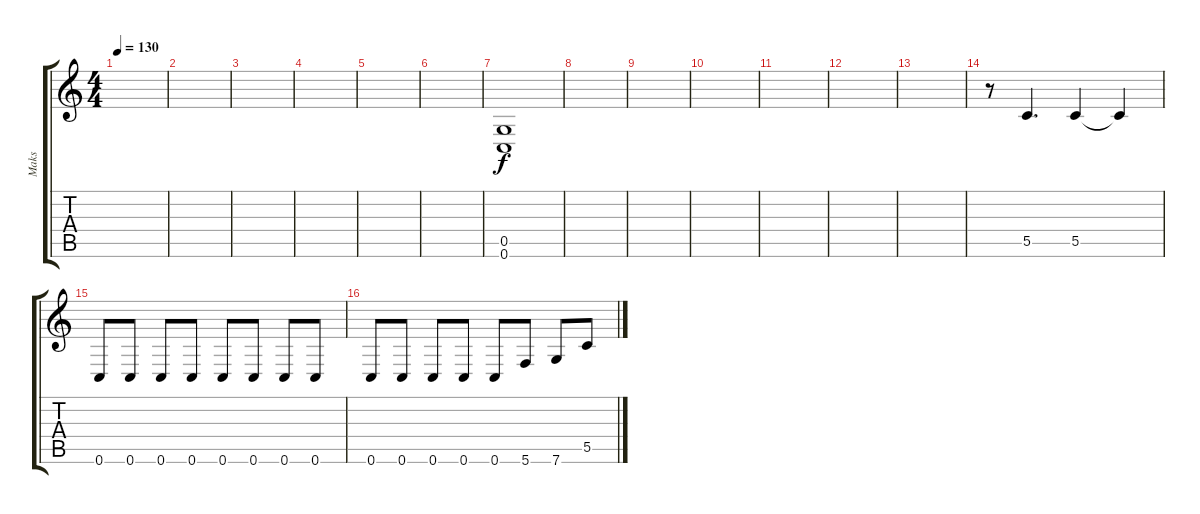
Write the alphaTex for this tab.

\track ("Maks" "Maks") {instrument distortionguitar}
\staff {score tabs}
\tuning (D4 A3 F3 C3 G2 C2) {hide}
\ts (4 4)
\tempo 130
\clef g2
\ks c
|
|
|
|
|
|
(0.5 0.6).1 |
|
|
|
|
|
|
r.8 5.5.4{d} 5.5.4 5.5{t}.4 |
0.6.8 0.6.8 0.6.8 0.6.8 0.6.8 0.6.8 0.6.8 0.6.8 |
0.6.8 0.6.8 0.6.8 0.6.8 0.6.8 5.6.8 7.6.8 5.5.8
